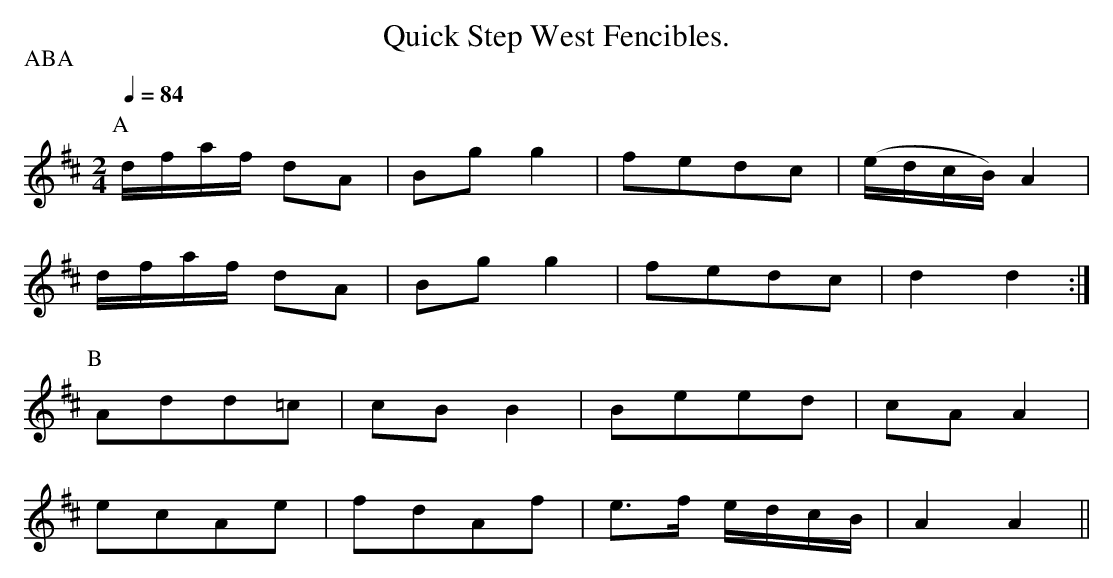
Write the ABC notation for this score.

X:1
T:Quick Step West Fencibles.
M:2/4
L:1/8
Q:1/4=84
P:ABA % Aird uses a da capo
K:D
P:A
d/f/a/f/ dA | Bgg2 | fedc | (e/d/c/B/) A2 |
d/f/a/f/ dA | Bgg2 | fedc | d2 d2 :|
P:B
Add=c | cBB2 | Beed | cA A2 |
ecAe | fdAf | e>f e/d/c/B/ | A2 A2 ||
